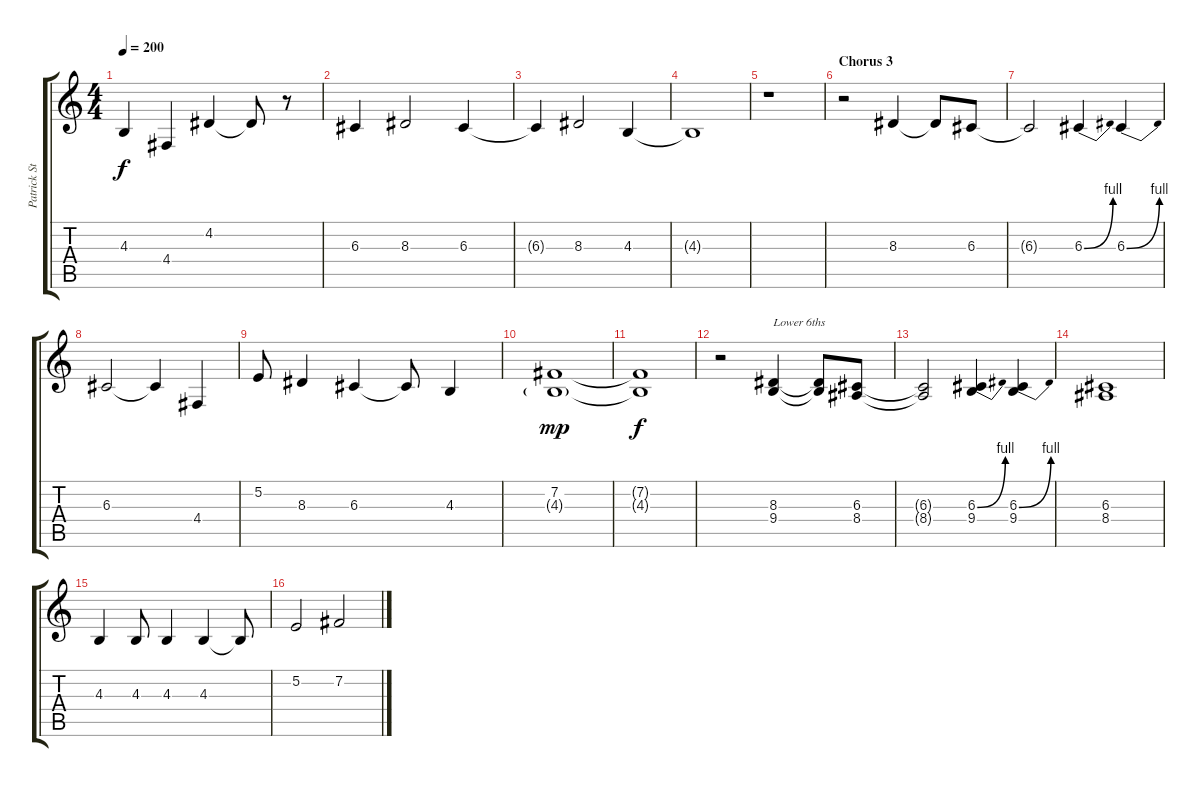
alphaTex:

\track ("Patrick Stump (Vocals and Harmonies)" "Patrick St") {instrument clarinet}
\staff {score tabs}
\tuning (E4 B3 G3 D3 A2 E2) {hide}
\ts (4 4)
\tempo 200
\clef g2
\ks c
4.3{t}.4{dy f} 4.4.4 4.2.4 4.2{t}.8 r.8 |
6.3.4 8.3.2 6.3.4 |
6.3{t}.4 8.3.2 4.3.4 |
4.3{t}.1 |
r.1 |
\section ("" "Chorus 3")
r.2 8.3.4 8.3{t}.8 6.3.8 |
6.3{t}.2 6.3{be (bend 0 0 60 4)}.4 6.3{be (bend 0 0 60 4)}.4 |
6.3.2 6.3{t}.4 4.4.4 |
5.2.8 8.3.4 6.3.4 6.3{t}.8 4.3.4 |
(7.2 4.3{g}).1{dy mp} |
(7.2{t} 4.3{t}).1{dy f} |
r.2 (8.3 9.4).4{txt "Lower 6ths"} (8.3{t} 9.4{t}).8 (6.3 8.4).8 |
(6.3{t} 8.4{t}).2 (6.3{be (bend 0 0 60 4)} 9.4).4 (6.3{be (bend 0 0 60 4)} 9.4).4 |
(6.3 8.4).1 |
4.3.4 4.3.8 4.3.4 4.3.4 4.3{t}.8 |
5.2.2 7.2.2
